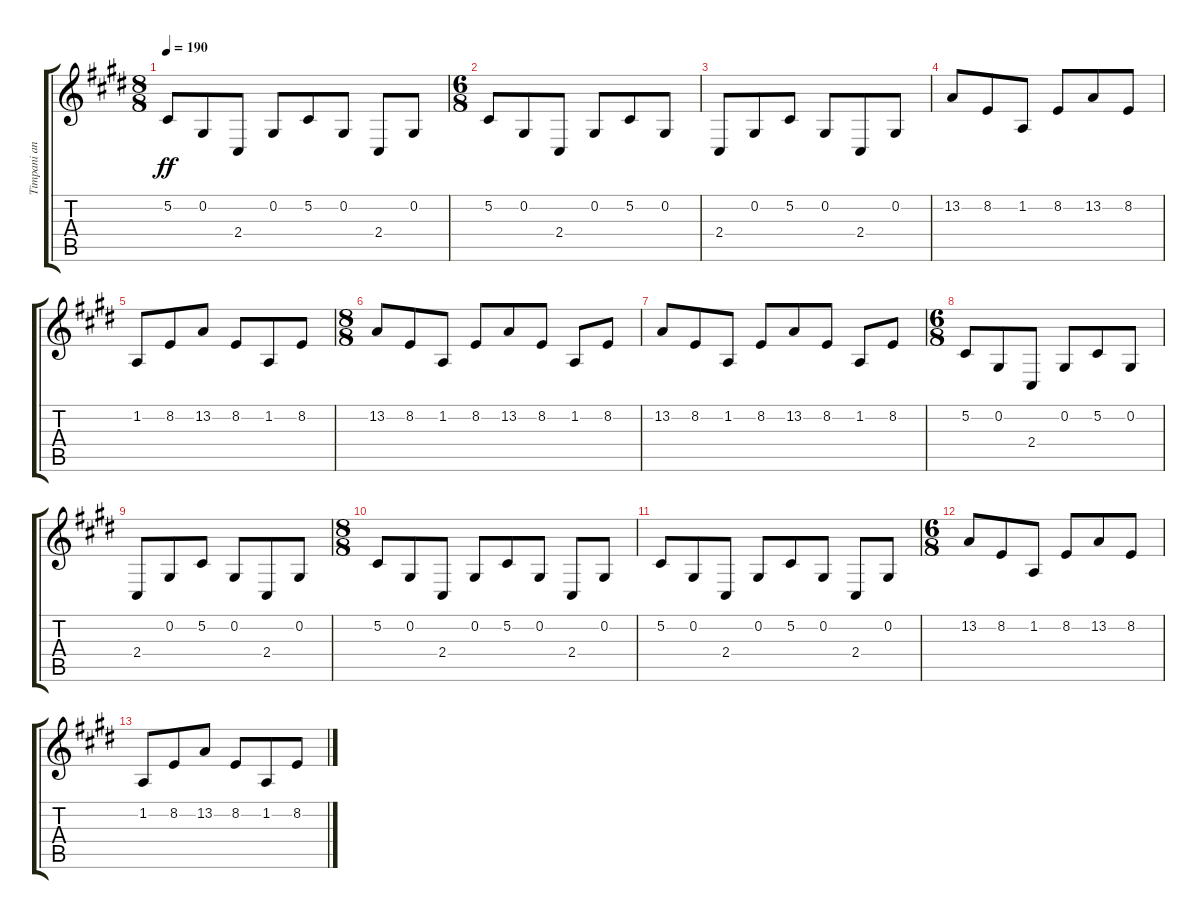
\track ("Timpani and etc." "Timpani an") {instrument timpani}
\staff {score tabs}
\tuning (Db5 Ab3 E3 B2 Gb2 B1) {hide}
\ts (8 8)
\tempo 190
\clef g2
\ks c#minor
5.2.8{dy ff} 0.2.8 2.4.8 0.2.8 5.2.8 0.2.8 2.4.8 0.2.8 |
\ts (6 8)
5.2.8 0.2.8 2.4.8 0.2.8 5.2.8 0.2.8 |
2.4.8 0.2.8 5.2.8 0.2.8 2.4.8 0.2.8 |
13.2.8 8.2.8 1.2.8 8.2.8 13.2.8 8.2.8 |
1.2.8 8.2.8 13.2.8 8.2.8 1.2.8 8.2.8 |
\ts (8 8)
13.2.8 8.2.8 1.2.8 8.2.8 13.2.8 8.2.8 1.2.8 8.2.8 |
13.2.8 8.2.8 1.2.8 8.2.8 13.2.8 8.2.8 1.2.8 8.2.8 |
\ts (6 8)
5.2.8 0.2.8 2.4.8 0.2.8 5.2.8 0.2.8 |
2.4.8 0.2.8 5.2.8 0.2.8 2.4.8 0.2.8 |
\ts (8 8)
5.2.8 0.2.8 2.4.8 0.2.8 5.2.8 0.2.8 2.4.8 0.2.8 |
5.2.8 0.2.8 2.4.8 0.2.8 5.2.8 0.2.8 2.4.8 0.2.8 |
\ts (6 8)
13.2.8 8.2.8 1.2.8 8.2.8 13.2.8 8.2.8 |
1.2.8 8.2.8 13.2.8 8.2.8 1.2.8 8.2.8
